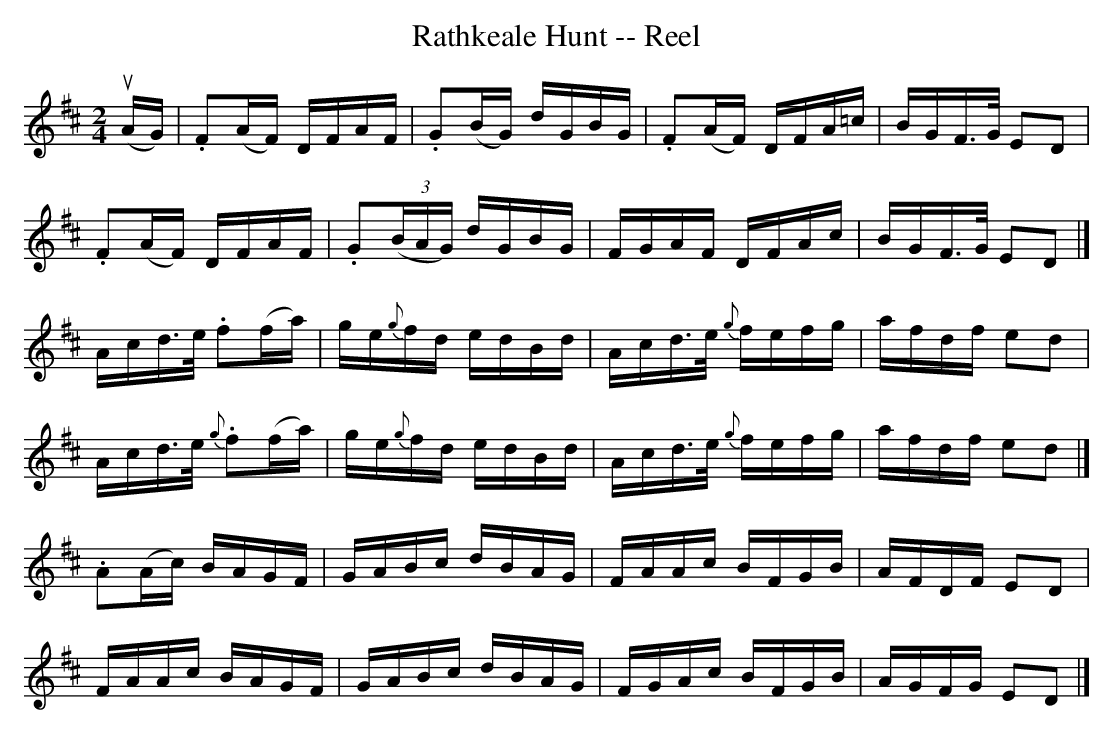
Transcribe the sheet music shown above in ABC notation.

X:1
T: Rathkeale Hunt -- Reel
M:2/4
L:1/16
K:D
u(AG)|\
.F2(AF) DFAF | .G2(BG) dGBG | .F2(AF) DFA=c | BGF>G E2D2 |
.F2(AF) DFAF | .G2((3BAG) dGBG | FGAF DFAc | BGF>G E2D2 |]
Acd>e .f2(fa) | ge{g}fd edBd | Acd>e {g}fefg | afdf e2d2 |
Acd>e {g}.f2(fa) | ge{g}fd edBd | Acd>e {g}fefg | afdf e2d2 |]
.A2(Ac) BAGF | GABc dBAG | FAAc BFGB | AFDF E2D2 |
FAAc BAGF | GABc dBAG | FGAc BFGB | AGFG E2D2 |]
